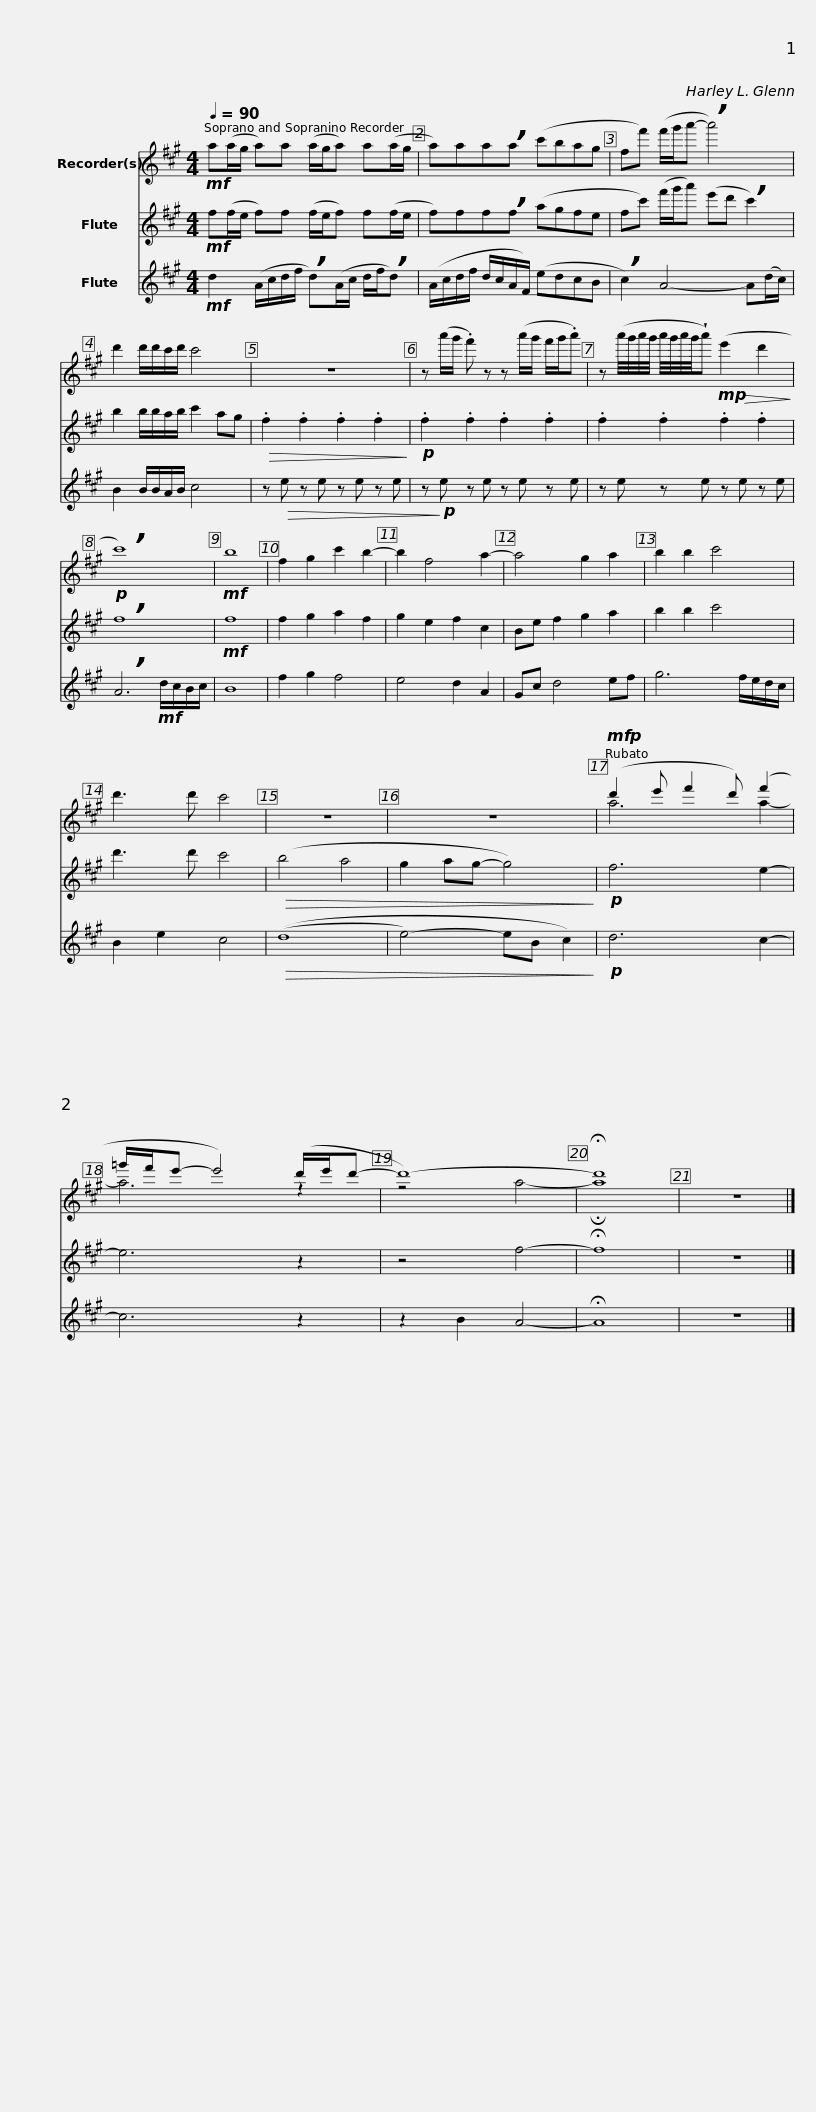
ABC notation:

X:1
%%score ( 1 2 ) 3 4
L:1/8
Q:1/4=90
M:4/4
I:linebreak $
K:A
V:1 treble
V:2 treble
V:3 treble
V:4 treble
V:1
!mf! a(a/g/ a)a (a/g/a) a(a/g/ | a)aa!breath!a (c'bag | ff') (f'/g'/a'- !breath!a'4) | d'2 d'/d'/c'/d'/ c'4 |$ z8 | %5
 z (a'/g'/ .f') z z (a'/g'/ f'/g'/.a') | z (a'/4g'/4a'/4g'/4 a'/4g'/4a'/4g'/4!wedge!a')!mp!!>(! (e'2 d'2!>)! |!p! !breath!c'8) |$!mf! b8 | f2 g2 c'2 b2- | %10
 b2 f4 a2- | a4 g2 a2 | b2 b2 c'4 | d'3 d' c'4 |$ z8 | %15
 z8 |!mf!!p! (d'2 e' f'2 d') (f'2 | =g'/f'/e'- e'4) (d'/e'/d'- | d'8-) | !fermata!d'8 | %20
 z8 |] %21
V:2
 x8 | x8 | x8 | x8 |$ x8 | %5
 x8 | x8 | x8 |$ x8 | x8 | %10
 x8 | x8 | x8 | x8 |$ x8 | %15
 x8 | a6 a2- | a6 z2 | z4 a4- | !fermata!a8 | %20
 x8 |] %21
V:3
!mf! f(f/e/ f)f (f/e/f) f(f/e/ | f)ff!breath!f (agfe | fc') (f'/g'/a') (e'd' !breath!c'2) | b2 b/b/a/b/ c'2 ag |$!>(! .f2 .f2 .f2 .f2!>)! | %5
!p! .f2 .f2 .f2 .f2 | .f2 .f2 .f2 .f2 | !breath!f8 |$!mf! f8 | f2 g2 a2 f2 | %10
 g2 e2 f2 c2 | Be f2 g2 a2 | b2 b2 c'4 | d'3 d' c'4 |$!>(! (b4 a4 | %15
 g2 ag- g4)!>)! |!p! f6 e2- | e6 z2 | z4 f4- | !fermata!f8 | %20
 z8 |] %21
V:4
!mf! d2 (A/c/d/f/ !breath!d)(A/c/ d/f/!breath!d) | (A/c/d/f/ d/c/A/F/) (edcB | !breath!c2) A4- A(d/c/) | B2 B/B/A/B/ c4 |$ z!>(! e z e z e z e | %5
 z!>)!!p! e z e z e z e | z e z e z e z e | !breath!A6!mf! d/c/B/c/ |$ B8 | f2 g2 f4 | %10
 e4 d2 A2 | Gc d4 ef | g6 f/e/d/c/ | B2 e2 c4 |$!>(! ((d8 | %15
 e4-) eB c2)!>)! |!p! d6 c2- | c6 z2 | z2 B2 A4- | !fermata!A8 | %20
 z8 |] %21
